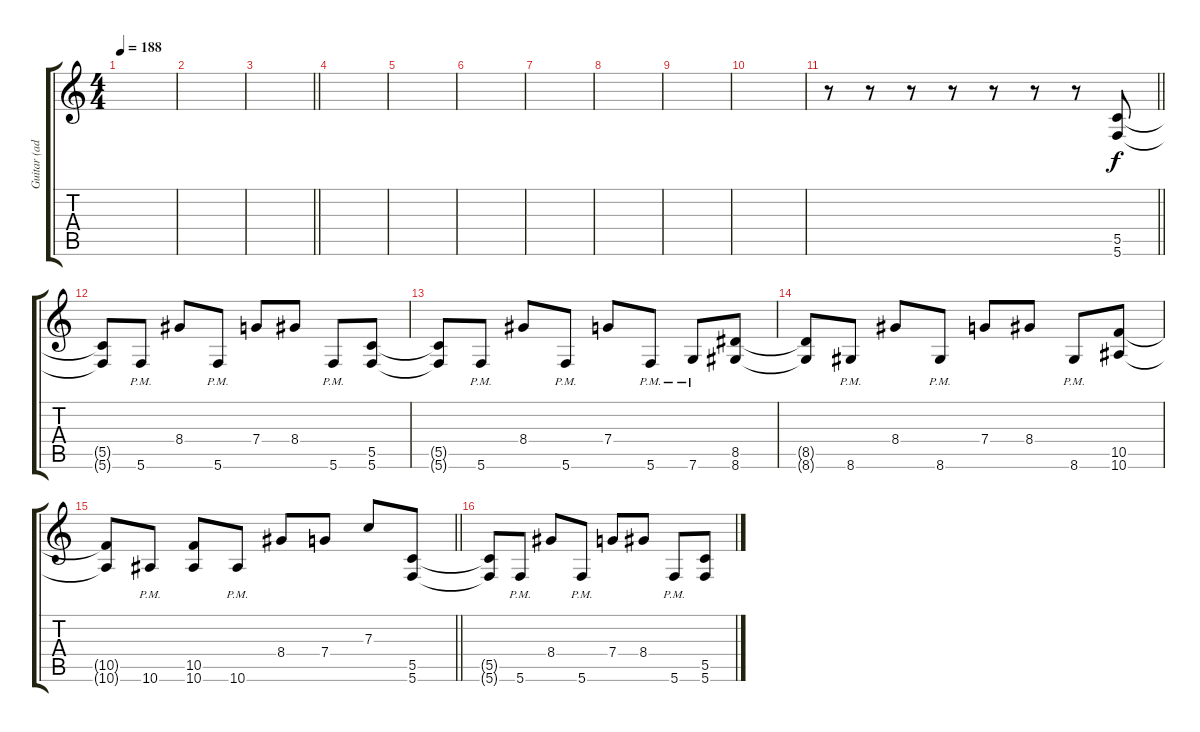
\track ("Guitar (add.)" "Guitar (ad") {instrument overdrivenguitar}
\staff {score tabs}
\tuning (D4 A3 F3 C3 G2 C2) {hide}
\ts (4 4)
\tempo 188
\clef g2
\ks c
|
|
\barLineRight lightlight
|
\section ("" " ")
|
|
|
|
|
|
|
\barLineRight lightlight
r.8 r.8 r.8 r.8 r.8 r.8 r.8 (5.5 5.6).8 |
\section ("" " ")
(5.5{t} 5.6{t}).8 5.6{pm}.8 8.4.8 5.6{pm}.8 7.4.8 8.4.8 5.6{pm}.8 (5.5 5.6).8 |
(5.5{t} 5.6{t}).8 5.6{pm}.8 8.4.8 5.6{pm}.8 7.4.8 5.6{pm}.8 7.6{pm}.8 (8.5 8.6).8 |
(8.5{t} 8.6{t}).8 8.6{pm}.8 8.4.8 8.6{pm}.8 7.4.8 8.4.8 8.6{pm}.8 (10.5 10.6).8 |
\barLineRight lightlight
(10.5{t} 10.6{t}).8 10.6{pm}.8 (10.5 10.6).8 10.6{pm}.8 8.4.8 7.4.8 7.3.8 (5.5 5.6).8 |
(5.5{t} 5.6{t}).8 5.6{pm}.8 8.4.8 5.6{pm}.8 7.4.8 8.4.8 5.6{pm}.8 (5.5 5.6).8
